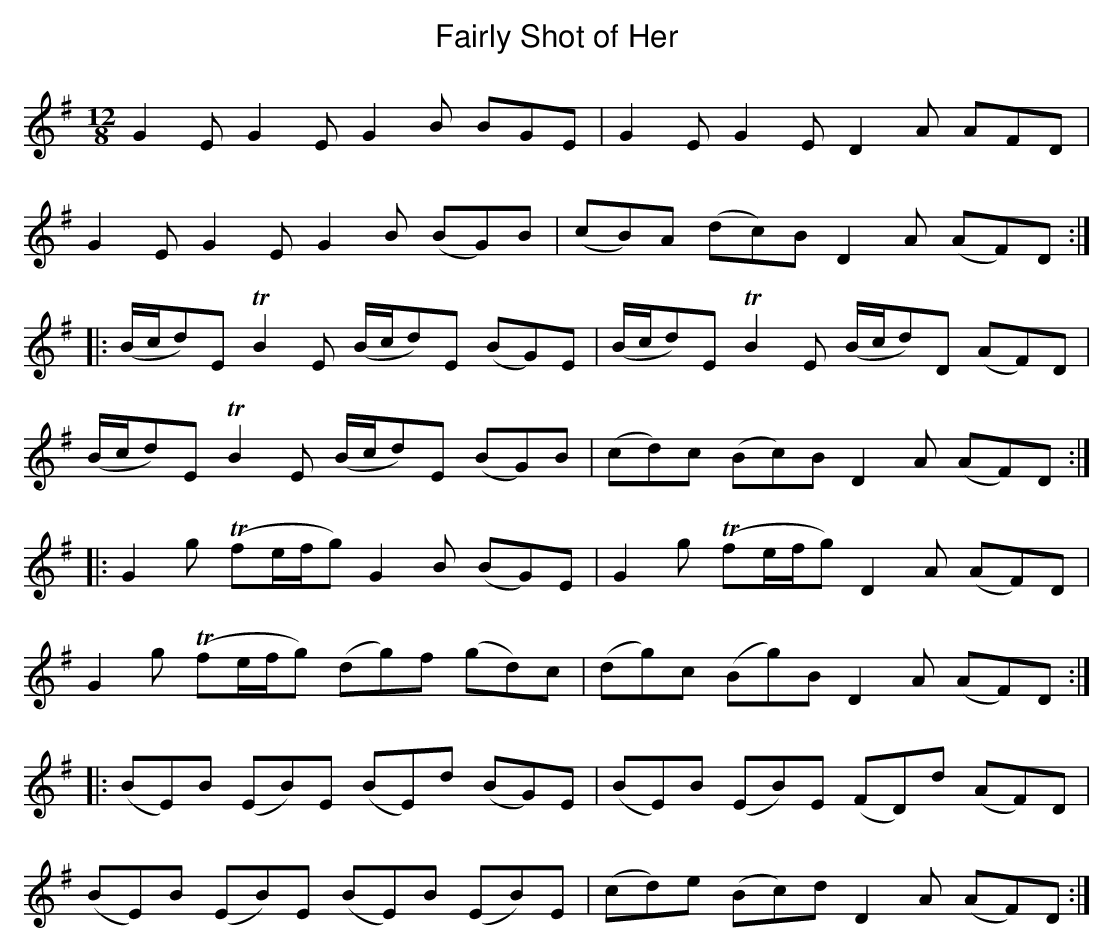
X:1
T:Fairly Shot of Her
M:12/8
L:1/8
K:G
G2E G2E G2B BGE|G2E G2E D2A AFD|
G2E G2E G2B (BG)B|(cB)A (dc)B D2A (AF)D:|
|:(B/c/d)E TB2E (B/c/d)E (BG)E|(B/c/d)E TB2E (B/c/d)D (AF)D|
(B/c/d)E TB2E (B/c/d)E (BG)B|(cd)c (Bc)B D2A (AF)D:|
|:G2g T(fe/f/g) G2B (BG)E|G2g T(fe/f/g) D2A (AF)D|
G2g T(fe/f/g) (dg)f (gd)c|(dg)c (Bg)B D2A (AF)D:|
|:(BE)B (EB)E (BE)d (BG)E|(BE)B (EB)E (FD)d (AF)D|
(BE)B (EB)E (BE)B (EB)E|(cd)e (Bc)d D2A (AF)D:|]
